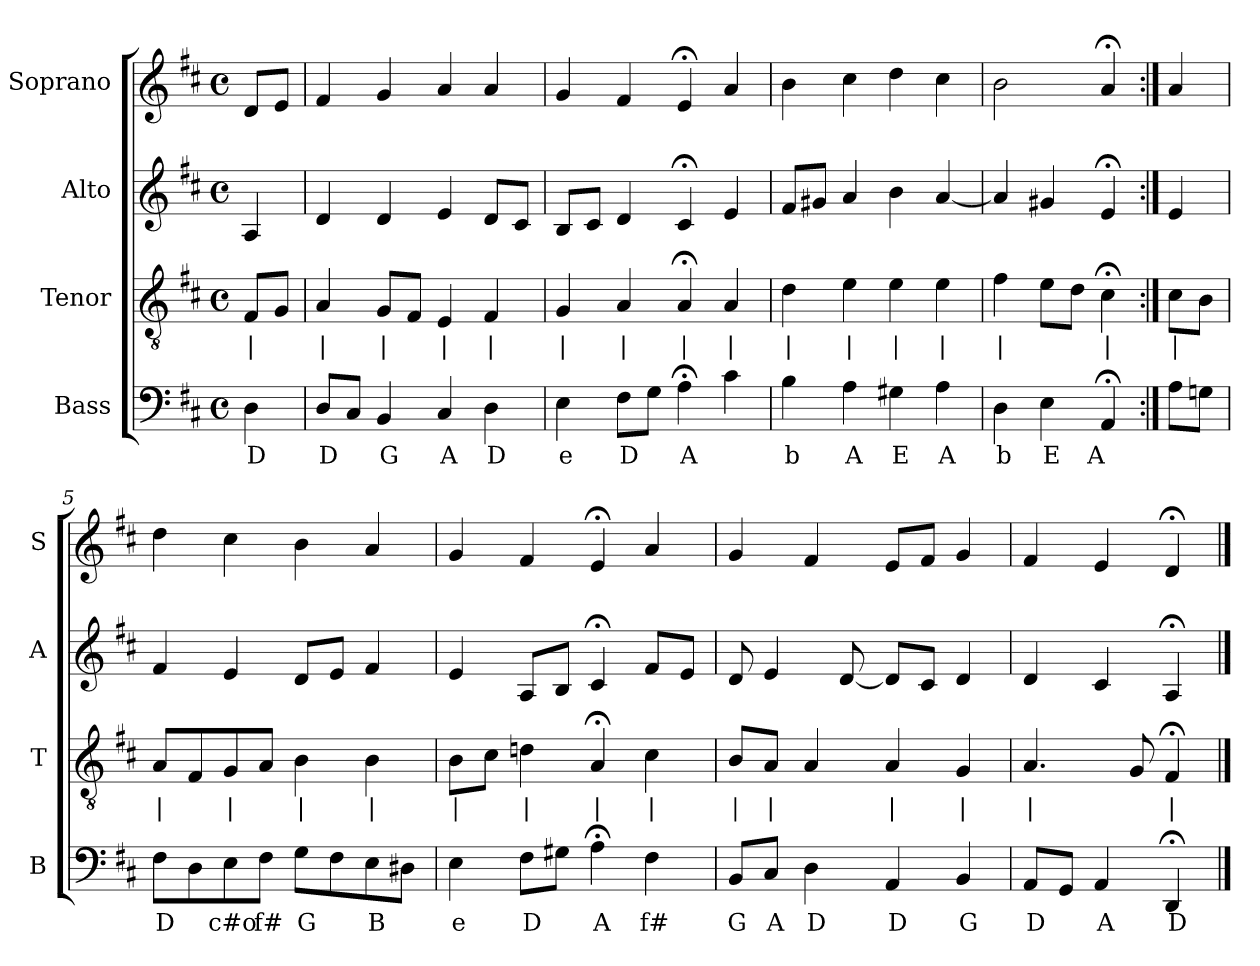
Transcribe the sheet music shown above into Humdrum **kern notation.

**kern	**text	**kern	**text	**kern	**kern
*part4	*part4	*part3	*part3	*part2	*part1
*staff4	*staff4	*staff3	*staff3	*staff2	*staff1
*I"Bass	*	*I"Tenor	*	*I"Alto	*I"Soprano
*I'B	*	*I'T	*	*I'A	*I'S
*clefF4	*	*clefGv2	*	*clefG2	*clefG2
*k[f#c#]	*	*k[f#c#]	*	*k[f#c#]	*k[f#c#]
*D:	*	*D:	*	*D:	*D:
*M4/4	*	*M4/4	*	*M4/4	*M4/4
*met(c)	*	*met(c)	*	*met(c)	*met(c)
*MM100	*	*MM100	*	*MM100	*MM100
=	=	=	=	=	=
4D	D	8F#L	|	4A	8dL
.	.	8GJ	.	.	8eJ
=1	=1	=1	=1	=1	=1
8DL	D	4A	|	4d	4f#
8C#J	.	.	.	.	.
4BB	G	8GL	|	4d	4g
.	.	8F#J	.	.	.
4C#	A	4E	|	4e	4a
4D	D	4F#	|	8dL	4a
.	.	.	.	8c#J	.
=2	=2	=2	=2	=2	=2
4E	e	4G	|	8BL	4g
.	.	.	.	8c#J	.
8F#L	D	4A	|	4d	4f#
8GJ	.	.	.	.	.
4A;<	A	4A;<	|	4c#;<	4e;<
4c#	.	4A	|	4e	4a
=3	=3	=3	=3	=3	=3
4B	b	4d	|	8f#L	4b
.	.	.	.	8g#XJ	.
4A	A	4e	|	4a	4cc#
4G#X	E	4e	|	4b	4dd
4A	A	4e	|	[4a	4cc#
=4	=4	=4	=4	=4	=4
4D	b	4f#	|	4a]	2b
4E	E	8eL	.	4g#X	.
.	.	8dJ	.	.	.
4AA;<	A	4c#;<	|	4e;<	4a;<
=:|!	=:|!	=:|!	=:|!	=:|!	=:|!
8AL	.	8c#L	|	4e	4a
8GnJ	.	8BJ	.	.	.
=5	=5	=5	=5	=5	=5
8F#L	D	8AL	|	4f#	4dd
8D	.	8F#	.	.	.
8E	c#o	8G	|	4e	4cc#
8F#J	f#	8AJ	.	.	.
8GL	G	4B	|	8dL	4b
8F#	.	.	.	8eJ	.
8E	B	4B	|	4f#	4a
8D#XJ	.	.	.	.	.
=6	=6	=6	=6	=6	=6
4E	e	8BL	|	4e	4g
.	.	8c#J	.	.	.
8F#L	D	4dn	|	8AL	4f#
8G#XJ	.	.	.	8BJ	.
4A;<	A	4A;<	|	4c#;<	4e;<
4F#	f#	4c#	|	8f#L	4a
.	.	.	.	8eJ	.
=7	=7	=7	=7	=7	=7
8BBL	G	8BL	|	8d	4g
8C#J	A	8AJ	|	4e	.
4D	D	4A	.	.	4f#
.	.	.	.	[8d	.
4AA	D	4A	|	8dL]	8eL
.	.	.	.	8c#J	8f#J
4BB	G	4G	|	4d	4g
=8	=8	=8	=8	=8	=8
8AAL	D	4.A	|	4d	4f#
8GGJ	.	.	.	.	.
4AA	A	.	.	4c#	4e
.	.	8G	.	.	.
4DD;<	D	4F#;<	|	4A;<	4d;<
==	==	==	==	==	==
*-	*-	*-	*-	*-	*-
